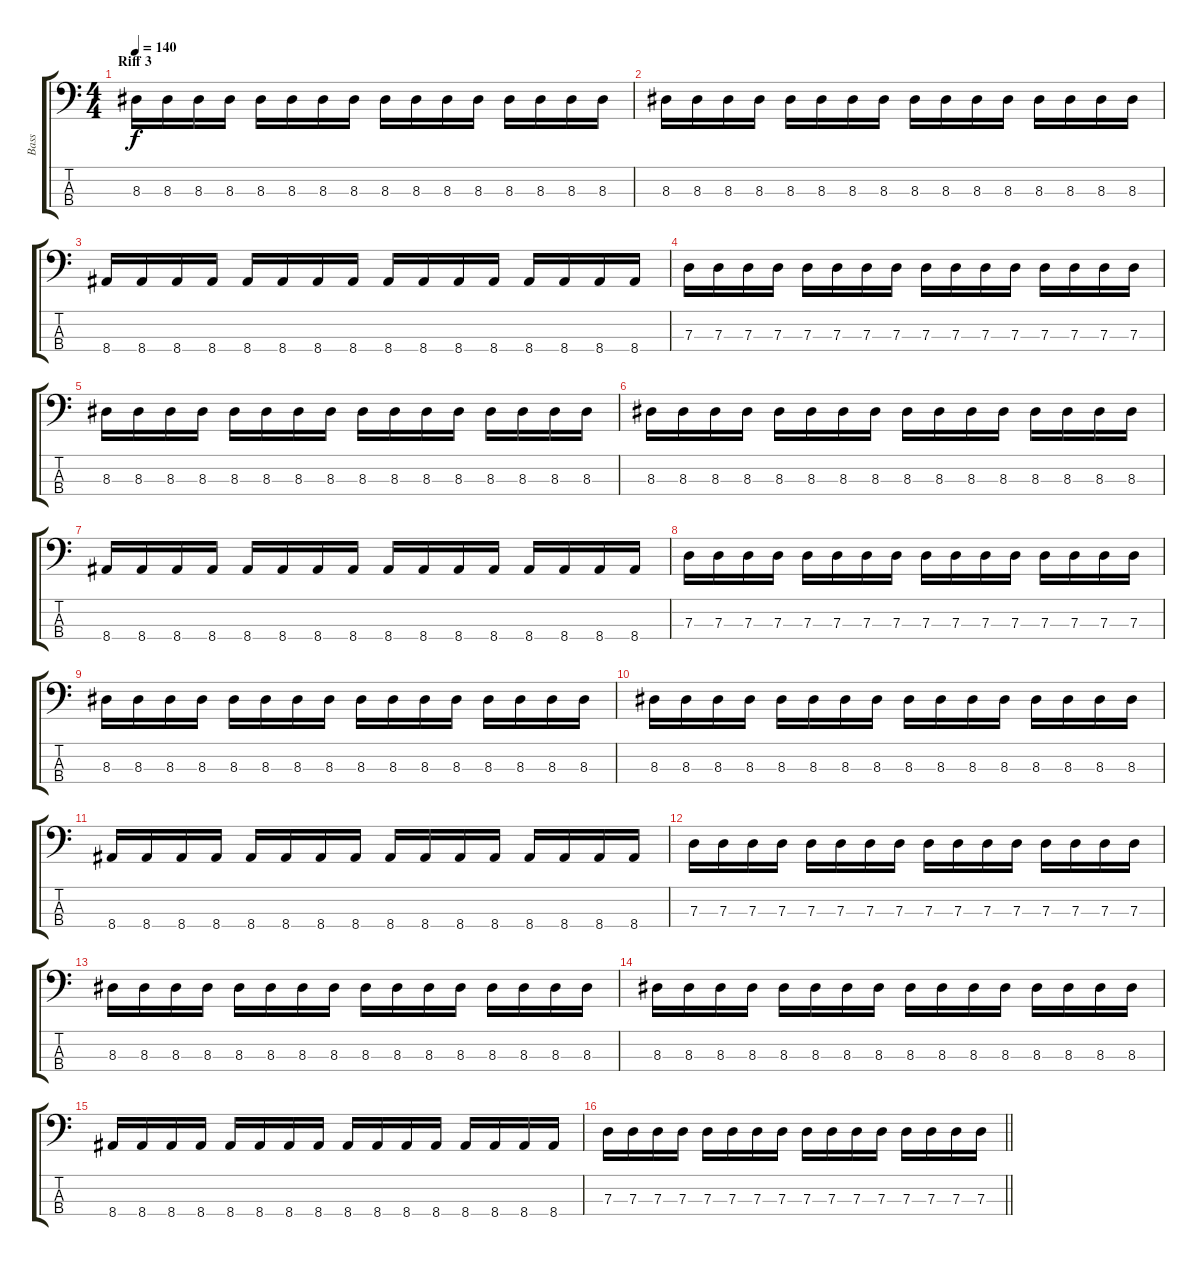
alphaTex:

\track ("Bass" "Bass") {instrument electricbassfinger}
\staff {score tabs}
\tuning (F2 C2 G1 D1) {hide}
\ts (4 4)
\section ("" "Riff 3")
\tempo 140
\clef f4
\ks c
8.3.16{dy f} 8.3.16 8.3.16 8.3.16 8.3.16 8.3.16 8.3.16 8.3.16 8.3.16 8.3.16 8.3.16 8.3.16 8.3.16 8.3.16 8.3.16 8.3.16 |
8.3.16 8.3.16 8.3.16 8.3.16 8.3.16 8.3.16 8.3.16 8.3.16 8.3.16 8.3.16 8.3.16 8.3.16 8.3.16 8.3.16 8.3.16 8.3.16 |
8.4.16 8.4.16 8.4.16 8.4.16 8.4.16 8.4.16 8.4.16 8.4.16 8.4.16 8.4.16 8.4.16 8.4.16 8.4.16 8.4.16 8.4.16 8.4.16 |
7.3.16 7.3.16 7.3.16 7.3.16 7.3.16 7.3.16 7.3.16 7.3.16 7.3.16 7.3.16 7.3.16 7.3.16 7.3.16 7.3.16 7.3.16 7.3.16 |
8.3.16 8.3.16 8.3.16 8.3.16 8.3.16 8.3.16 8.3.16 8.3.16 8.3.16 8.3.16 8.3.16 8.3.16 8.3.16 8.3.16 8.3.16 8.3.16 |
8.3.16 8.3.16 8.3.16 8.3.16 8.3.16 8.3.16 8.3.16 8.3.16 8.3.16 8.3.16 8.3.16 8.3.16 8.3.16 8.3.16 8.3.16 8.3.16 |
8.4.16 8.4.16 8.4.16 8.4.16 8.4.16 8.4.16 8.4.16 8.4.16 8.4.16 8.4.16 8.4.16 8.4.16 8.4.16 8.4.16 8.4.16 8.4.16 |
7.3.16 7.3.16 7.3.16 7.3.16 7.3.16 7.3.16 7.3.16 7.3.16 7.3.16 7.3.16 7.3.16 7.3.16 7.3.16 7.3.16 7.3.16 7.3.16 |
8.3.16 8.3.16 8.3.16 8.3.16 8.3.16 8.3.16 8.3.16 8.3.16 8.3.16 8.3.16 8.3.16 8.3.16 8.3.16 8.3.16 8.3.16 8.3.16 |
8.3.16 8.3.16 8.3.16 8.3.16 8.3.16 8.3.16 8.3.16 8.3.16 8.3.16 8.3.16 8.3.16 8.3.16 8.3.16 8.3.16 8.3.16 8.3.16 |
8.4.16 8.4.16 8.4.16 8.4.16 8.4.16 8.4.16 8.4.16 8.4.16 8.4.16 8.4.16 8.4.16 8.4.16 8.4.16 8.4.16 8.4.16 8.4.16 |
7.3.16 7.3.16 7.3.16 7.3.16 7.3.16 7.3.16 7.3.16 7.3.16 7.3.16 7.3.16 7.3.16 7.3.16 7.3.16 7.3.16 7.3.16 7.3.16 |
8.3.16 8.3.16 8.3.16 8.3.16 8.3.16 8.3.16 8.3.16 8.3.16 8.3.16 8.3.16 8.3.16 8.3.16 8.3.16 8.3.16 8.3.16 8.3.16 |
8.3.16 8.3.16 8.3.16 8.3.16 8.3.16 8.3.16 8.3.16 8.3.16 8.3.16 8.3.16 8.3.16 8.3.16 8.3.16 8.3.16 8.3.16 8.3.16 |
8.4.16 8.4.16 8.4.16 8.4.16 8.4.16 8.4.16 8.4.16 8.4.16 8.4.16 8.4.16 8.4.16 8.4.16 8.4.16 8.4.16 8.4.16 8.4.16 |
\barLineRight lightlight
7.3.16 7.3.16 7.3.16 7.3.16 7.3.16 7.3.16 7.3.16 7.3.16 7.3.16 7.3.16 7.3.16 7.3.16 7.3.16 7.3.16 7.3.16 7.3.16
